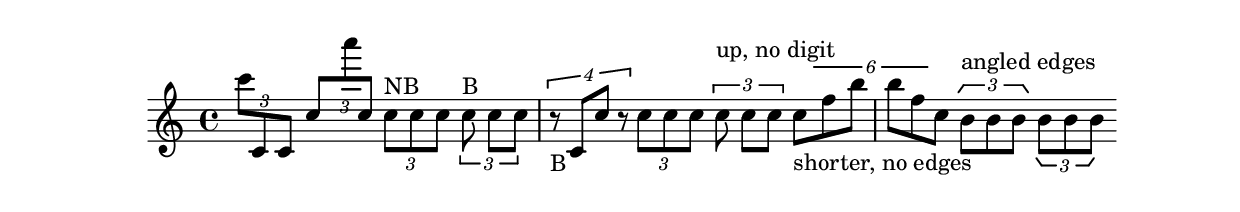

\header {
texidoc = "Tuplet bracket formatting supports numerous options:
NB should have no bracket, B should have bracket.
"
}
 

\version "1.9.1"


\score { 
    \context Voice \notes\relative c'' {

 	\times 2/3 { c'8 c,, c }
 	\times 2/3 { c'8 c'' c,, }

	
 	\times 2/3 {  c8[^"NB" c c]  }
	
 	\times 2/3 { c8^"B"  c[ c]  }
 	\times 2/4 { r8_"B"  c,[ c'] r8 }
	
 	\property Voice.TupletBracket \override #'bracket-visibility = #'if-no-beam  
 	\times 2/3 {  c8[ c c]  }
	
	\property Voice.TupletBracket \override #'direction = #1
 	\property Voice.TupletBracket \override #'number-visibility = ##f
 	\times 2/3 { c8^""^""^"up, no digit"  c[ c]  }
 	\property Voice.TupletBracket \revert #'number-visibility

	\property Voice.TupletBracket \override #'bracket-visibility = ##t
	\property Voice.TupletBracket \override #'edge-height = #'(0.0 . 0.0)
	\property Voice.TupletBracket \override #'shorten-pair = #'(2.0 . 2.0)
	\times 4/6 { c_"shorter, no edges" f b  b f c}	
	\property Voice.TupletBracket \revert #'edge-height
	\property Voice.TupletBracket \revert #'shorten-pair
    	\property Voice.TupletBracket \override #'bracket-flare = #'(0.5 . 0.5)
	\times 2/3 { b^""^""^"angled edges" b b }
 	\property Voice.TupletBracket \revert #'direction
	\times 2/3 { b b b }

    }
}

